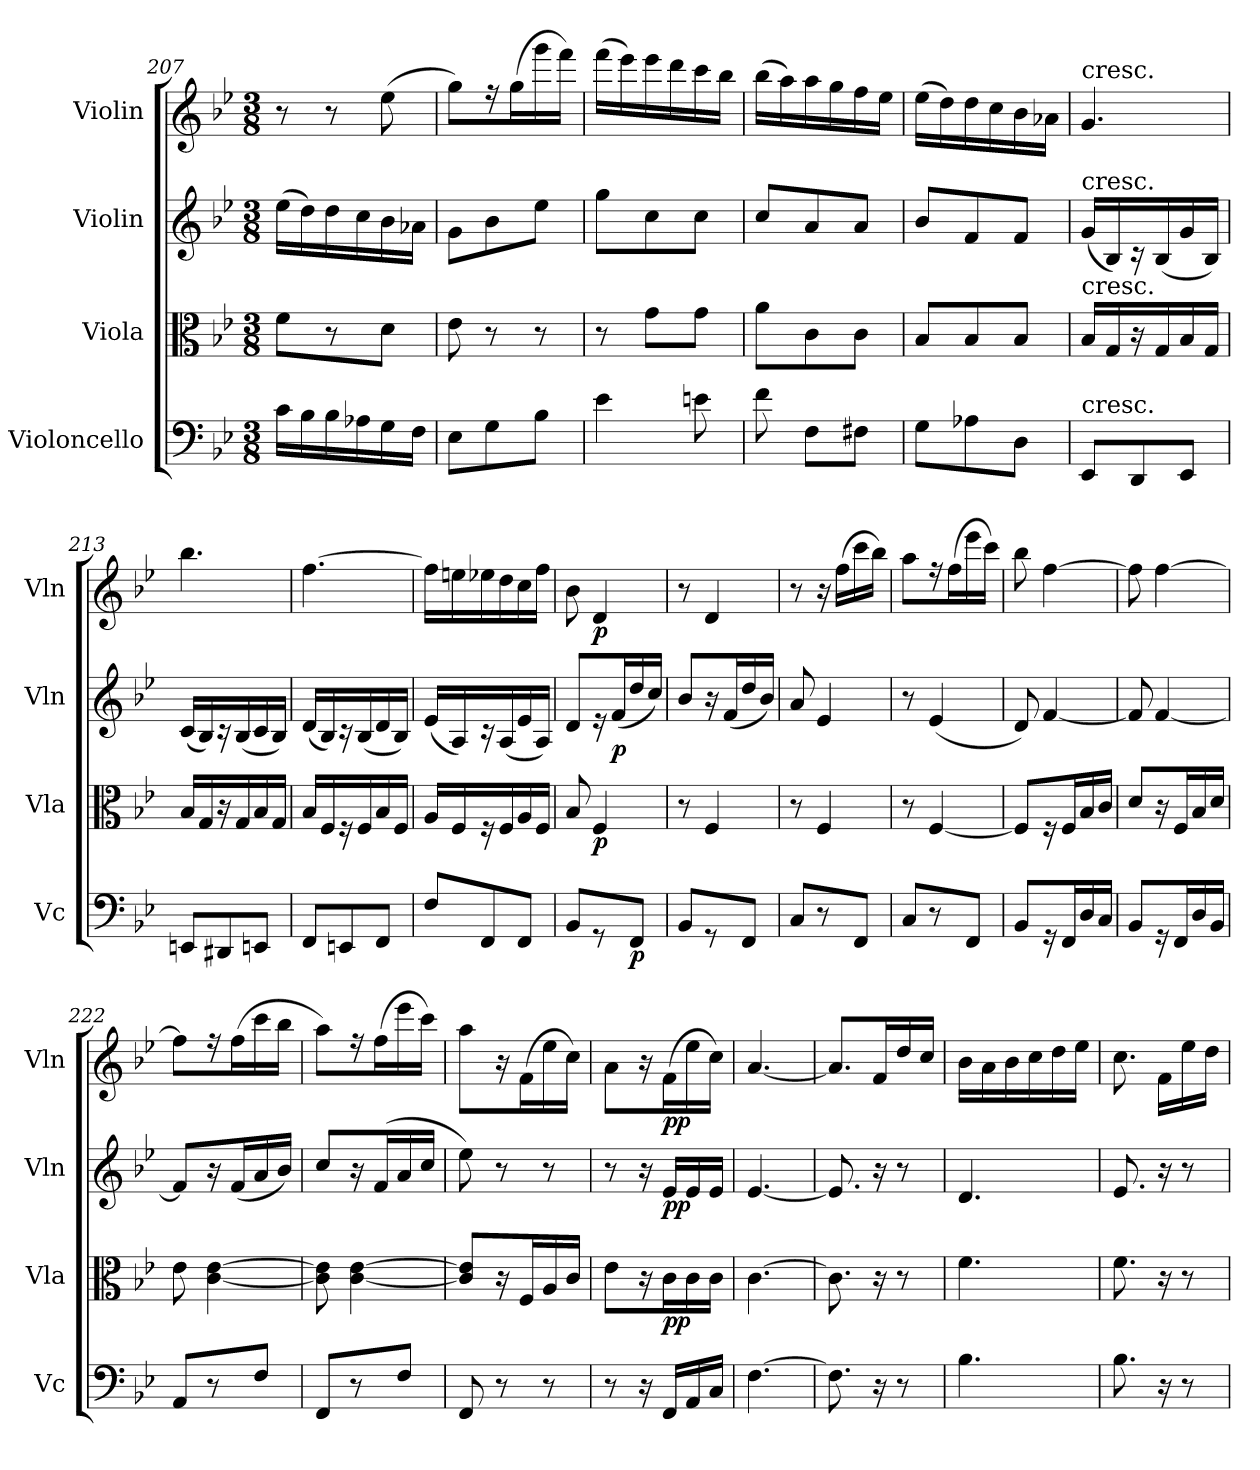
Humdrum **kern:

**kern	**dynam	**kern	**dynam	**kern	**dynam	**kern	**dynam
*part4	*part4	*part3	*part3	*part2	*part2	*part1	*part1
*staff4	*staff4	*staff3	*staff3	*staff2	*staff2	*staff1	*staff1
*I"Violoncello	*	*I"Viola	*	*I"Violin	*	*I"Violin	*
*I'Vc	*	*I'Vla	*	*I'Vln	*	*I'Vln	*
*clefF4	*	*clefC3	*	*clefG2	*	*clefG2	*
*k[b-e-]	*	*k[b-e-]	*	*k[b-e-]	*	*k[b-e-]	*
*B-:	*	*B-:	*	*B-:	*	*B-:	*
*M3/8	*	*M3/8	*	*M3/8	*	*M3/8	*
=207	=207	=207	=207	=207	=207	=207	=207
16c\LL	.	8f\L	.	(16ee-\LL	.	8r	.
16B-\	.	.	.	16dd\)	.	.	.
16B-\	.	8r	.	16dd\	.	8r	.
16A-X\	.	.	.	16cc\	.	.	.
16G\	.	8d\J	.	16b-\	.	(8ee-\	.
16F\JJ	.	.	.	16a-X\JJ	.	.	.
=208	=208	=208	=208	=208	=208	=208	=208
8E-\L	.	8e-\	.	8g\L	.	8gg\L)	.
8G\	.	8r	.	8b-\	.	16r	.
.	.	.	.	.	.	(16gg\L	.
8B-\J	.	8r	.	8ee-\J	.	16ggg\	.
.	.	.	.	.	.	16fff\JJ)	.
=209	=209	=209	=209	=209	=209	=209	=209
4e-\	.	8r	.	8gg\L	.	(16fff\LL	.
.	.	.	.	.	.	16eee-\)	.
.	.	8g\L	.	8cc\	.	16eee-\	.
.	.	.	.	.	.	16ddd\	.
8en\	.	8g\J	.	8cc\J	.	16ccc\	.
.	.	.	.	.	.	16bb-\JJ	.
=210	=210	=210	=210	=210	=210	=210	=210
8f\	.	8a\L	.	8cc/L	.	(16bb-\LL	.
.	.	.	.	.	.	16aa\)	.
8F\L	.	8c\	.	8a/	.	16aa\	.
.	.	.	.	.	.	16gg\	.
8F#X\J	.	8c\J	.	8a/J	.	16ff\	.
.	.	.	.	.	.	16ee-\JJ	.
=211	=211	=211	=211	=211	=211	=211	=211
8G\L	.	8B-/L	.	8b-/L	.	(16ee-\LL	.
.	.	.	.	.	.	16dd\)	.
8A-X\	.	8B-/	.	8f/	.	16dd\	.
.	.	.	.	.	.	16cc\	.
8D\J	.	8B-/J	.	8f/J	.	16b-\	.
.	.	.	.	.	.	16a-X\JJ	.
=212	=212	=212	=212	=212	=212	=212	=212
!	!	!	!	!	!	!LO:TX:t=cresc.	!
!	!	!	!	!LO:TX:t=cresc.	!	!	!
!	!	!LO:TX:t=cresc.	!	!	!	!	!
!LO:TX:t=cresc.	!	!	!	!	!	!	!
8EE-/L	.	16B-/LL	.	(16g/LL	.	4.g/	.
.	.	16G/	.	16B-/)	.	.	.
8DD/	.	16r	.	16r	.	.	.
.	.	16G/	.	(16B-/	.	.	.
8EE-/J	.	16B-/	.	16g/	.	.	.
.	.	16G/JJ	.	16B-/JJ)	.	.	.
=213	=213	=213	=213	=213	=213	=213	=213
8EEn/L	.	16B-/LL	.	(16c/LL	.	4.bb-\	.
.	.	16G/	.	16B-/)	.	.	.
8DD#X/	.	16r	.	16r	.	.	.
.	.	16G/	.	(16B-/	.	.	.
8EEn/J	.	16B-/	.	16c/	.	.	.
.	.	16G/JJ	.	16B-/JJ)	.	.	.
=214	=214	=214	=214	=214	=214	=214	=214
8FF/L	.	16B-/LL	.	(16d/LL	.	[4.ff\	.
.	.	16F/	.	16B-/)	.	.	.
8EEn/	.	16r	.	16r	.	.	.
.	.	16F/	.	(16B-/	.	.	.
8FF/J	.	16B-/	.	16d/	.	.	.
.	.	16F/JJ	.	16B-/JJ)	.	.	.
=215	=215	=215	=215	=215	=215	=215	=215
8F/L	.	16A/LL	.	(16e-/LL	.	16ff\LL]	.
.	.	16F/	.	16A/)	.	16een\	.
8FF/	.	16r	.	16r	.	16ee-X\	.
.	.	16F/	.	(16A/	.	16dd\	.
8FF/J	.	16A/	.	16e-/	.	16cc\	.
.	.	16F/JJ	.	16A/JJ)	.	16ff\JJ	.
=216	=216	=216	=216	=216	=216	=216	=216
8BB-/L	.	8B-/	.	8d/L	.	8b-\	.
8r	.	4F/	p	16r	.	4d/	p
.	.	.	.	(16f/L	p	.	.
8FF/J	p	.	.	16dd/	.	.	.
.	.	.	.	16cc/JJ)	.	.	.
=217	=217	=217	=217	=217	=217	=217	=217
8BB-/L	.	8r	.	8b-/L	.	8r	.
8r	.	4F/	.	16r	.	4d/	.
.	.	.	.	(16f/L	.	.	.
8FF/J	.	.	.	16dd/	.	.	.
.	.	.	.	16b-/JJ)	.	.	.
=218	=218	=218	=218	=218	=218	=218	=218
8C/L	.	8r	.	8a/	.	8r	.
8r	.	4F/	.	4e-/	.	16r	.
.	.	.	.	.	.	(16ff\LL	.
8FF/J	.	.	.	.	.	16ccc\	.
.	.	.	.	.	.	16bb-\JJ)	.
=219	=219	=219	=219	=219	=219	=219	=219
8C/L	.	8r	.	8r	.	8aa\L	.
8r	.	[4F/	.	(4e-/	.	16r	.
.	.	.	.	.	.	(16ff\L	.
8FF/J	.	.	.	.	.	16eee-\	.
.	.	.	.	.	.	16ccc\JJ)	.
=220	=220	=220	=220	=220	=220	=220	=220
8BB-/L	.	8F/L]	.	8d/)	.	8bb-\	.
16r	.	16r	.	[4f/	.	[4ff\	.
16FF/L	.	16F/L	.	.	.	.	.
16D/	.	16B-/	.	.	.	.	.
16C/JJ	.	16c/JJ	.	.	.	.	.
=221	=221	=221	=221	=221	=221	=221	=221
8BB-/L	.	8d/L	.	8f/]	.	8ff\]	.
16r	.	16r	.	[4f/	.	[4ff\	.
16FF/L	.	16F/L	.	.	.	.	.
16D/	.	16B-/	.	.	.	.	.
16BB-/JJ	.	16d/JJ	.	.	.	.	.
=222	=222	=222	=222	=222	=222	=222	=222
8AA/L	.	8e-\	.	8f/L]	.	8ff\L]	.
8r	.	[4c\ [4e-\	.	16r	.	16r	.
.	.	.	.	(16f/L	.	(16ff\L	.
8F/J	.	.	.	16a/	.	16ccc\	.
.	.	.	.	16b-/JJ)	.	16bb-\JJ	.
=223	=223	=223	=223	=223	=223	=223	=223
8FF/L	.	8c]\ 8e-]\	.	8cc/L	.	8aa\L)	.
8r	.	[4c\ [4e-\	.	16r	.	16r	.
.	.	.	.	(16f/L	.	(16ff\L	.
8F/J	.	.	.	16a/	.	16eee-\	.
.	.	.	.	16cc/JJ	.	16ccc\JJ)	.
=224	=224	=224	=224	=224	=224	=224	=224
8FF/	.	8c]/ 8e-]/L	.	8ee-\)	.	8aa\L	.
8r	.	16r	.	8r	.	16r	.
.	.	16F/L	.	.	.	(16f\L	.
8r	.	16A/	.	8r	.	16ee-\	.
.	.	16c/JJ	.	.	.	16cc\JJ)	.
=225	=225	=225	=225	=225	=225	=225	=225
8r	.	8e-\L	.	8r	.	8a\L	.
16r	.	16r	.	16r	.	16r	.
16FF/LL	.	16c\L	pp	16e-/LL	pp	(16f\L	pp
16AA/	.	16c\	.	16e-/	.	16ee-\	.
16C/JJ	.	16c\JJ	.	16e-/JJ	.	16cc\JJ)	.
=226	=226	=226	=226	=226	=226	=226	=226
[4.F\	.	[4.c\	.	[4.e-/	.	[4.a/	.
=227	=227	=227	=227	=227	=227	=227	=227
8.F\]	.	8.c\]	.	8.e-/]	.	8.a/L]	.
16r	.	16r	.	16r	.	16f/L	.
8r	.	8r	.	8r	.	16dd/	.
.	.	.	.	.	.	16cc/JJ	.
=228	=228	=228	=228	=228	=228	=228	=228
4.B-\	.	4.f\	.	4.d/	.	16b-\LL	.
.	.	.	.	.	.	16a\	.
.	.	.	.	.	.	16b-\	.
.	.	.	.	.	.	16cc\	.
.	.	.	.	.	.	16dd\	.
.	.	.	.	.	.	16ee-\JJ	.
=229	=229	=229	=229	=229	=229	=229	=229
8.B-\	.	8.f\	.	8.e-/	.	8.cc\	.
16r	.	16r	.	16r	.	16f\LL	.
8r	.	8r	.	8r	.	16ee-\	.
.	.	.	.	.	.	16dd\JJ	.
=	=	=	=	=	=	=	=
*-	*-	*-	*-	*-	*-	*-	*-
